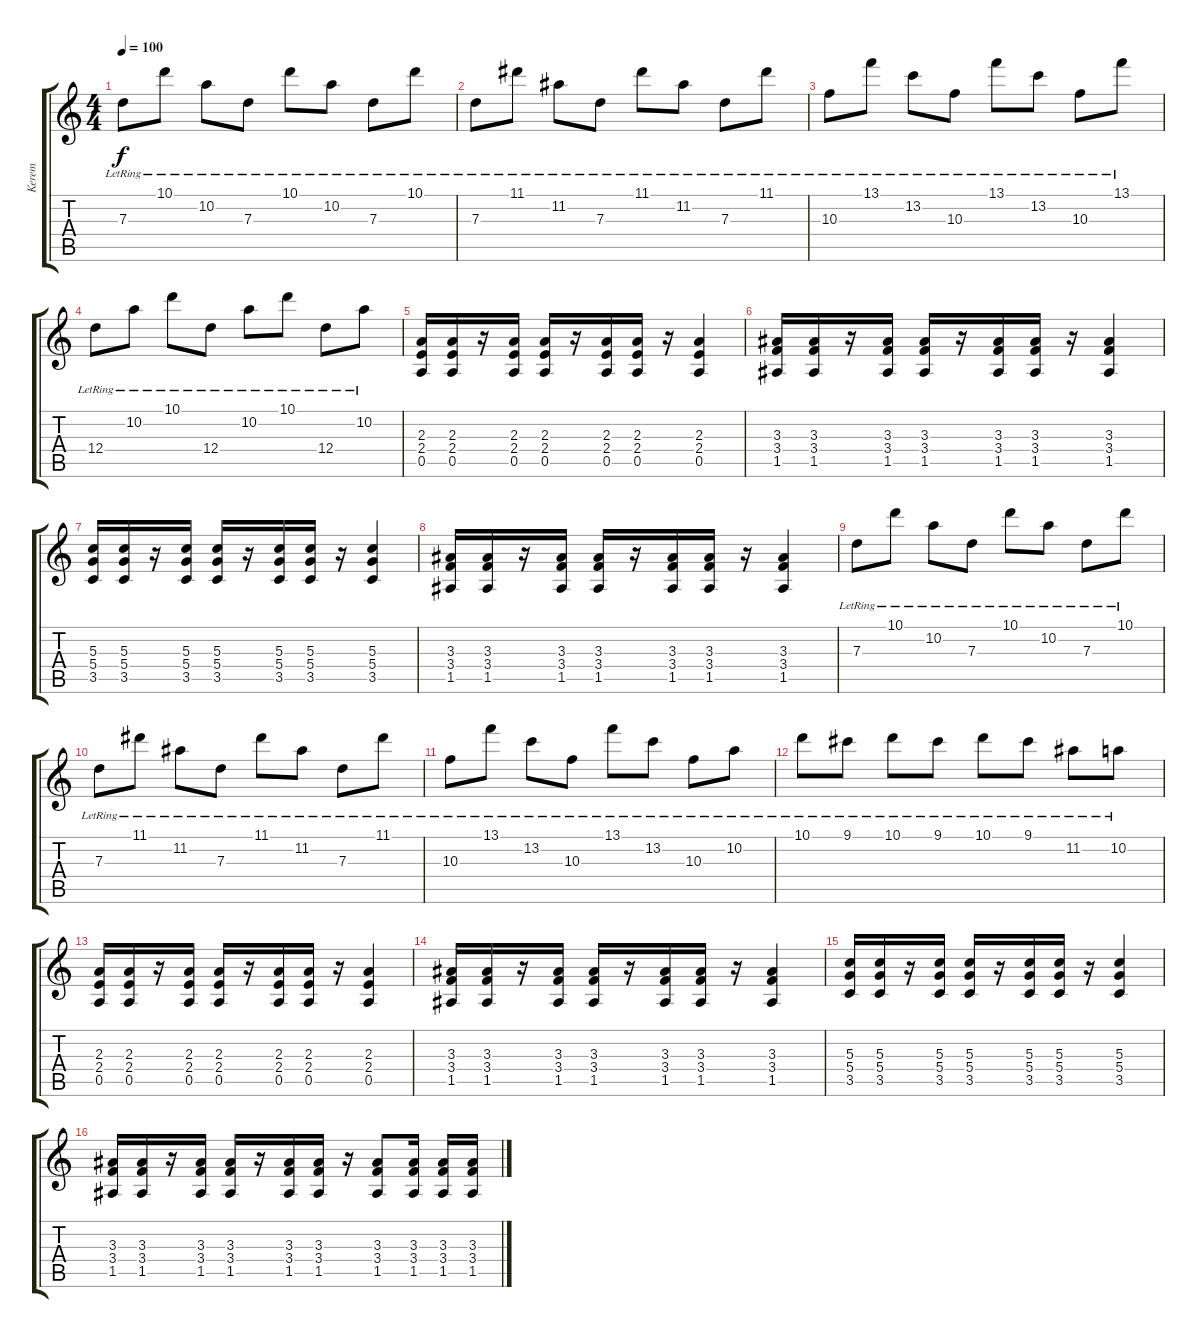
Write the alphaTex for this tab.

\track ("Kerem" "Kerem") {instrument electricguitarjazz}
\staff {score tabs}
\tuning (E4 B3 G3 D3 A2 E2) {hide}
\ts (4 4)
\tempo 100
\clef g2
\ks c
7.3{lr}.8{dy f} 10.1{lr}.8 10.2{lr}.8 7.3{lr}.8 10.1{lr}.8 10.2{lr}.8 7.3{lr}.8 10.1{lr}.8 |
7.3{lr}.8 11.1{lr}.8 11.2{lr}.8 7.3{lr}.8 11.1{lr}.8 11.2{lr}.8 7.3{lr}.8 11.1{lr}.8 |
10.3{lr}.8 13.1{lr}.8 13.2{lr}.8 10.3{lr}.8 13.1{lr}.8 13.2{lr}.8 10.3{lr}.8 13.1{lr}.8 |
12.4{lr}.8 10.2{lr}.8 10.1{lr}.8 12.4{lr}.8 10.2{lr}.8 10.1{lr}.8 12.4{lr}.8 10.2{lr}.8 |
(2.3 2.4 0.5).16 (2.3 2.4 0.5).16 r.16 (2.3 2.4 0.5).16 (2.3 2.4 0.5).16 r.16 (2.3 2.4 0.5).16 (2.3 2.4 0.5).16 r.16 (2.3 2.4 0.5).4 |
(3.3 3.4 1.5).16 (3.3 3.4 1.5).16 r.16 (3.3 3.4 1.5).16 (3.3 3.4 1.5).16 r.16 (3.3 3.4 1.5).16 (3.3 3.4 1.5).16 r.16 (3.3 3.4 1.5).4 |
(5.3 5.4 3.5).16 (5.3 5.4 3.5).16 r.16 (5.3 5.4 3.5).16 (5.3 5.4 3.5).16 r.16 (5.3 5.4 3.5).16 (5.3 5.4 3.5).16 r.16 (5.3 5.4 3.5).4 |
(3.3 3.4 1.5).16 (3.3 3.4 1.5).16 r.16 (3.3 3.4 1.5).16 (3.3 3.4 1.5).16 r.16 (3.3 3.4 1.5).16 (3.3 3.4 1.5).16 r.16 (3.3 3.4 1.5).4 |
7.3{lr}.8 10.1{lr}.8 10.2{lr}.8 7.3{lr}.8 10.1{lr}.8 10.2{lr}.8 7.3{lr}.8 10.1{lr}.8 |
7.3{lr}.8 11.1{lr}.8 11.2{lr}.8 7.3{lr}.8 11.1{lr}.8 11.2{lr}.8 7.3{lr}.8 11.1{lr}.8 |
10.3{lr}.8 13.1{lr}.8 13.2{lr}.8 10.3{lr}.8 13.1{lr}.8 13.2{lr}.8 10.3{lr}.8 10.2{lr}.8 |
10.1{lr}.8 9.1{lr}.8 10.1{lr}.8 9.1{lr}.8 10.1{lr}.8 9.1{lr}.8 11.2{lr}.8 10.2{lr}.8 |
(2.3 2.4 0.5).16 (2.3 2.4 0.5).16 r.16 (2.3 2.4 0.5).16 (2.3 2.4 0.5).16 r.16 (2.3 2.4 0.5).16 (2.3 2.4 0.5).16 r.16 (2.3 2.4 0.5).4 |
(3.3 3.4 1.5).16 (3.3 3.4 1.5).16 r.16 (3.3 3.4 1.5).16 (3.3 3.4 1.5).16 r.16 (3.3 3.4 1.5).16 (3.3 3.4 1.5).16 r.16 (3.3 3.4 1.5).4 |
(5.3 5.4 3.5).16 (5.3 5.4 3.5).16 r.16 (5.3 5.4 3.5).16 (5.3 5.4 3.5).16 r.16 (5.3 5.4 3.5).16 (5.3 5.4 3.5).16 r.16 (5.3 5.4 3.5).4 |
(3.3 3.4 1.5).16 (3.3 3.4 1.5).16 r.16 (3.3 3.4 1.5).16 (3.3 3.4 1.5).16 r.16 (3.3 3.4 1.5).16 (3.3 3.4 1.5).16 r.16 (3.3 3.4 1.5).8 (3.3 3.4 1.5).16 (3.3 3.4 1.5).16 (3.3 3.4 1.5).16
